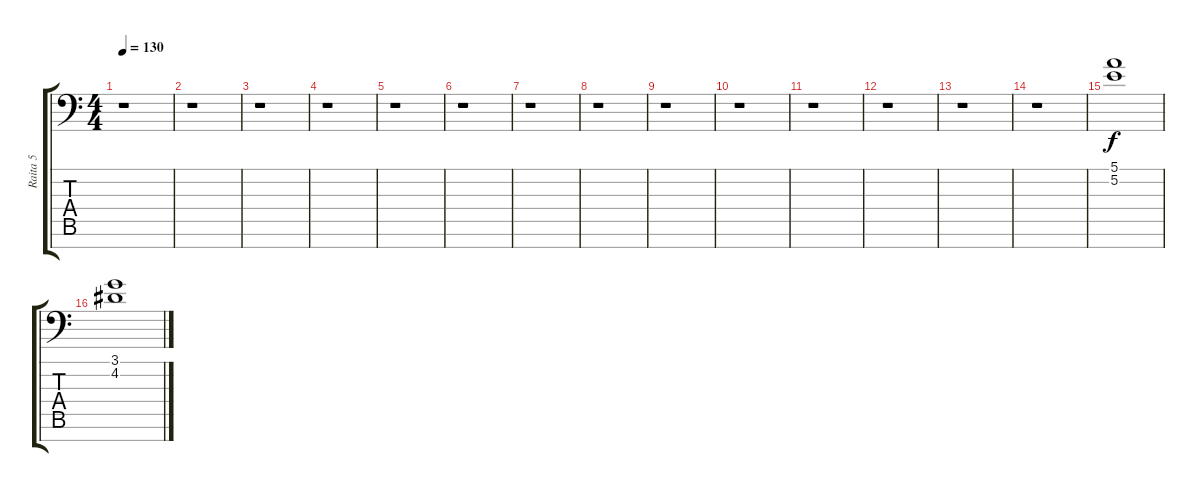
\track ("Raita 5" "Raita 5") {instrument shakuhachi}
\staff {score tabs}
\tuning (E4 B3 G3 D3 A2 E2 C-1) {hide}
\ts (4 4)
\tempo 130
\clef f4
\ks c
r.1{dy f} |
r.1 |
r.1 |
r.1 |
r.1 |
r.1 |
r.1 |
r.1 |
r.1 |
r.1 |
r.1 |
r.1 |
r.1 |
r.1 |
(5.1 5.2).1 |
(3.1 4.2).1
